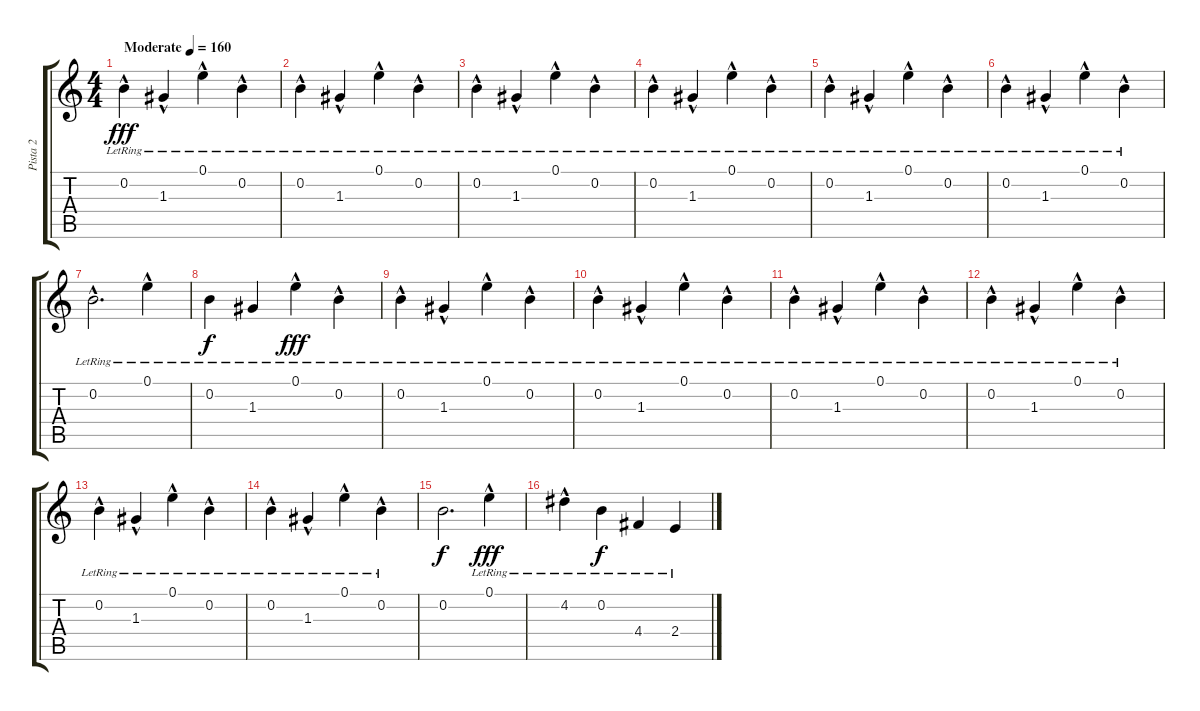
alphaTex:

\track ("Pista 2" "Pista 2") {solo instrument acousticguitarsteel}
\staff {score tabs}
\tuning (E4 B3 G3 D3 A2 E2) {hide}
\ts (4 4)
\tempo (160 "Moderate")
\clef g2
\ks c
0.2{hac lr}.4{dy fff instrument acousticguitarsteel} 1.3{hac lr}.4 0.1{hac lr}.4 0.2{hac lr}.4 |
0.2{hac lr}.4 1.3{hac lr}.4 0.1{hac lr}.4 0.2{hac lr}.4 |
0.2{hac lr}.4 1.3{hac lr}.4 0.1{hac lr}.4 0.2{hac lr}.4 |
0.2{hac lr}.4 1.3{hac lr}.4 0.1{hac lr}.4 0.2{hac lr}.4 |
0.2{hac lr}.4 1.3{hac lr}.4 0.1{hac lr}.4 0.2{hac lr}.4 |
0.2{hac lr}.4 1.3{hac lr}.4 0.1{hac lr}.4 0.2{hac lr}.4 |
0.2{hac lr}.2{d} 0.1{hac lr}.4 |
0.2{lr}.4{dy f} 1.3{lr}.4 0.1{hac lr}.4{dy fff} 0.2{hac lr}.4 |
0.2{hac lr}.4 1.3{hac lr}.4 0.1{hac lr}.4 0.2{hac lr}.4 |
0.2{hac lr}.4 1.3{hac lr}.4 0.1{hac lr}.4 0.2{hac lr}.4 |
0.2{hac lr}.4 1.3{hac lr}.4 0.1{hac lr}.4 0.2{hac lr}.4 |
0.2{hac lr}.4 1.3{hac lr}.4 0.1{hac lr}.4 0.2{hac lr}.4 |
0.2{hac lr}.4 1.3{hac lr}.4 0.1{hac lr}.4 0.2{hac lr}.4 |
0.2{hac lr}.4 1.3{hac lr}.4 0.1{hac lr}.4 0.2{hac lr}.4 |
0.2.2{d dy f} 0.1{hac lr}.4{dy fff} |
4.2{hac lr}.4 0.2{lr}.4{dy f} 4.4{lr}.4 2.4{lr}.4
